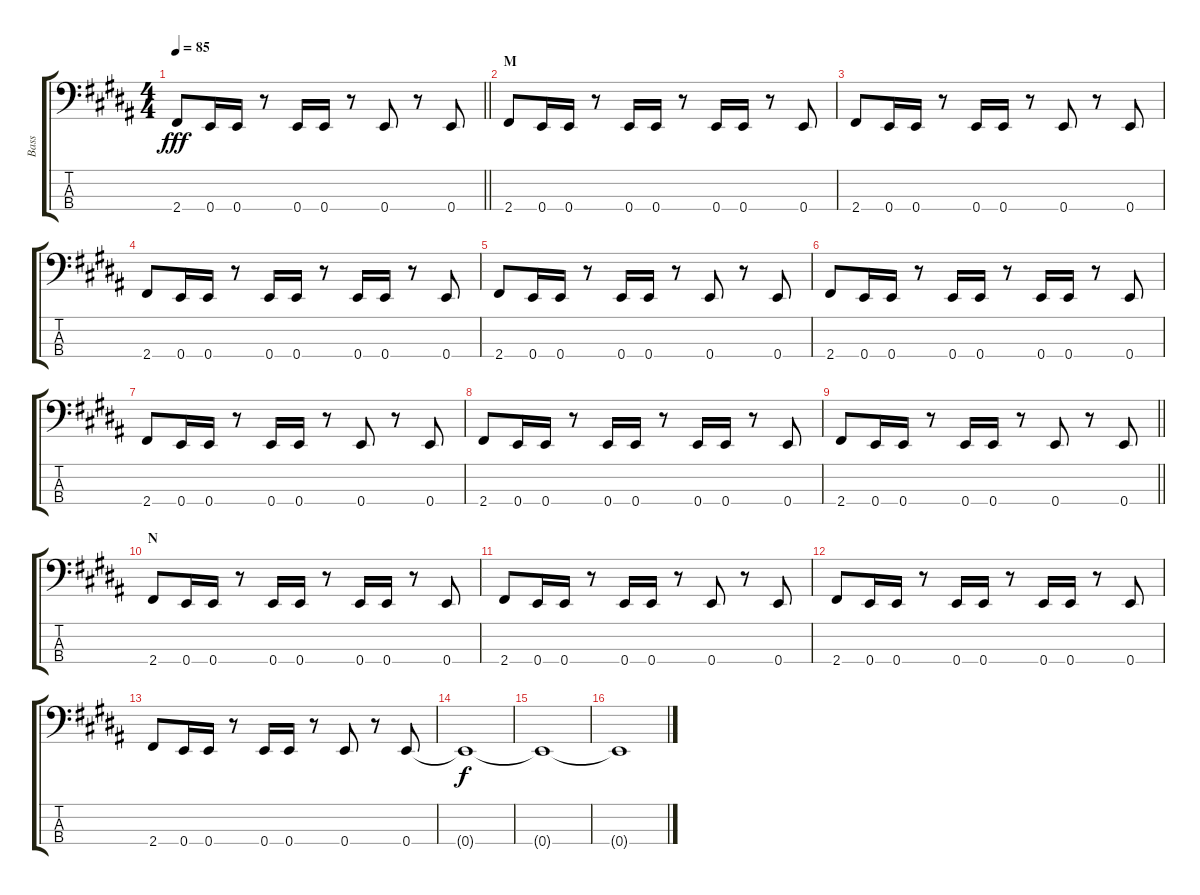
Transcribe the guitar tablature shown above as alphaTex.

\track ("Bass" "Bass") {instrument electricbassfinger}
\staff {score tabs}
\tuning (G2 D2 A1 E1) {hide}
\ts (4 4)
\tempo 85
\clef f4
\barLineRight lightlight
\ks b
2.4.8{dy fff} 0.4.16 0.4.16 r.8 0.4.16 0.4.16 r.8 0.4.8 r.8 0.4.8 |
\section ("" "M")
2.4.8 0.4.16 0.4.16 r.8 0.4.16 0.4.16 r.8 0.4.16 0.4.16 r.8 0.4.8 |
2.4.8 0.4.16 0.4.16 r.8 0.4.16 0.4.16 r.8 0.4.8 r.8 0.4.8 |
2.4.8 0.4.16 0.4.16 r.8 0.4.16 0.4.16 r.8 0.4.16 0.4.16 r.8 0.4.8 |
2.4.8 0.4.16 0.4.16 r.8 0.4.16 0.4.16 r.8 0.4.8 r.8 0.4.8 |
2.4.8 0.4.16 0.4.16 r.8 0.4.16 0.4.16 r.8 0.4.16 0.4.16 r.8 0.4.8 |
2.4.8 0.4.16 0.4.16 r.8 0.4.16 0.4.16 r.8 0.4.8 r.8 0.4.8 |
2.4.8 0.4.16 0.4.16 r.8 0.4.16 0.4.16 r.8 0.4.16 0.4.16 r.8 0.4.8 |
\barLineRight lightlight
2.4.8 0.4.16 0.4.16 r.8 0.4.16 0.4.16 r.8 0.4.8 r.8 0.4.8 |
\section ("" "N")
2.4.8 0.4.16 0.4.16 r.8 0.4.16 0.4.16 r.8 0.4.16 0.4.16 r.8 0.4.8 |
2.4.8 0.4.16 0.4.16 r.8 0.4.16 0.4.16 r.8 0.4.8 r.8 0.4.8 |
2.4.8 0.4.16 0.4.16 r.8 0.4.16 0.4.16 r.8 0.4.16 0.4.16 r.8 0.4.8 |
2.4.8 0.4.16 0.4.16 r.8 0.4.16 0.4.16 r.8 0.4.8 r.8 0.4.8 |
0.4{t}.1{dy f} |
0.4{t}.1 |
0.4{t}.1
